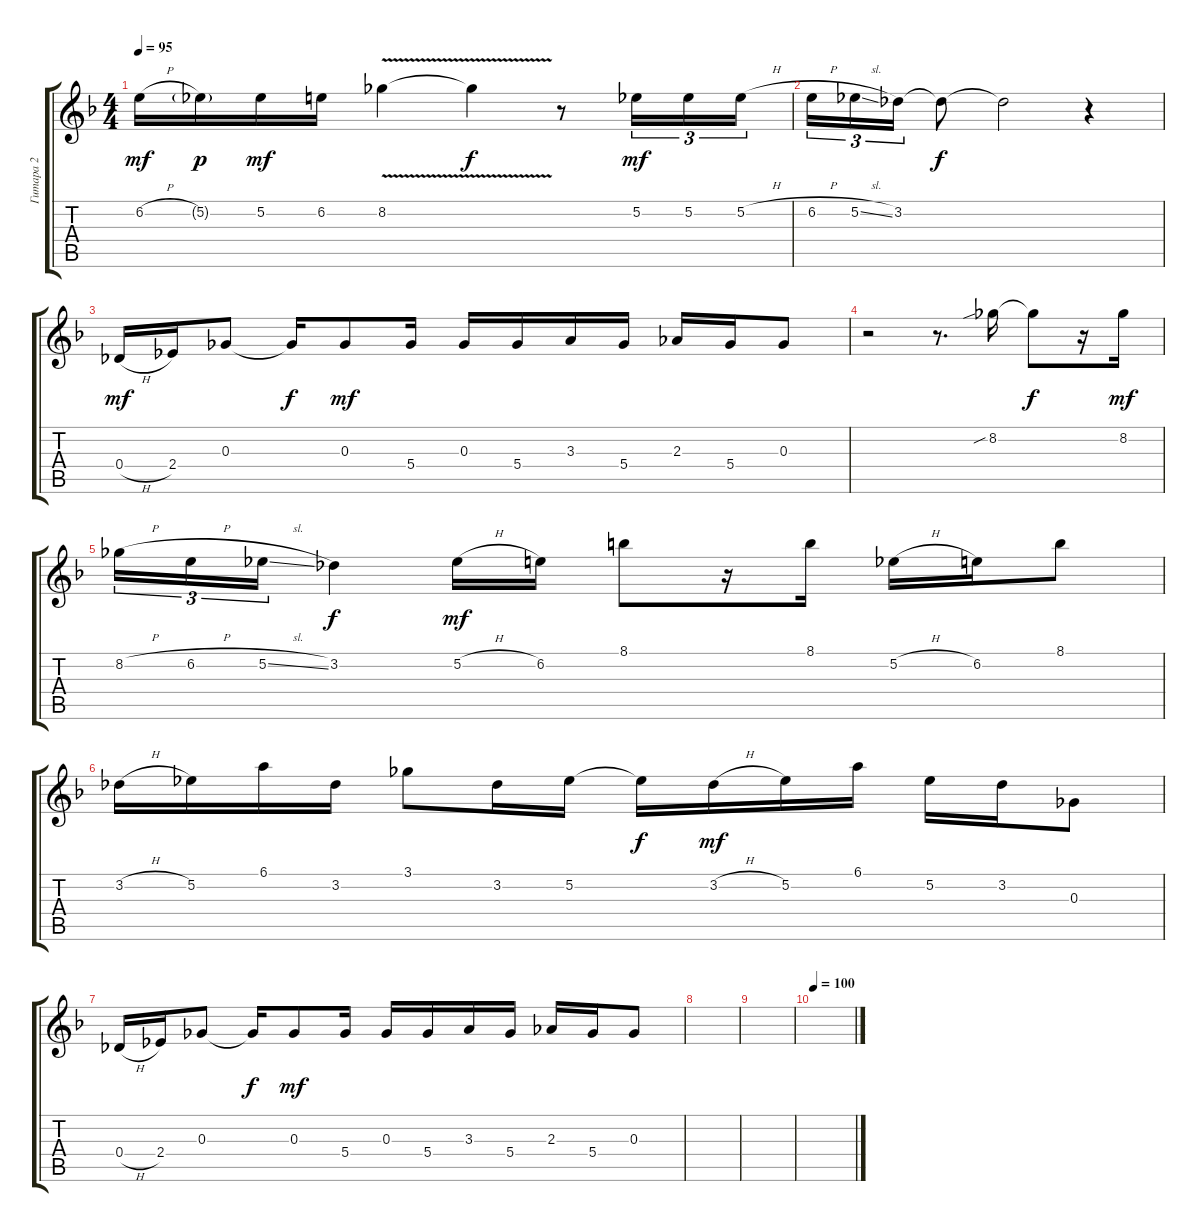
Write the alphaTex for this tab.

\track ("Гитара 2" "Гитара 2") {instrument distortionguitar}
\staff {score tabs}
\tuning (Eb4 Bb3 Gb3 Db3 Ab2 Eb2) {hide}
\ts (4 4)
\tempo 95
\clef g2
\ks dminor
6.2{h}.16{dy mf} 5.2{g}.16{dy p} 5.2.16{dy mf} 6.2.16 8.2{v}.4 8.2{t}.4{dy f} r.8 5.2.16{tu (3 2) dy mf} 5.2.16{tu (3 2)} 5.2{h}.16{tu (3 2)} |
6.2{h}.16{tu (3 2)} 5.2{sl}.16{tu (3 2)} 3.2.16{tu (3 2)} 3.2{t}.8{dy f} 3.2{t}.2 r.4 |
0.4{h}.16{dy mf} 2.4.16 0.3.8 0.3{t}.16{dy f} 0.3.8{dy mf} 5.4.16 0.3.16 5.4.16 3.3.16 5.4.16 2.3.16 5.4.16 0.3.8 |
r.2 r.8{d} 8.2{sib}.16 8.2{t}.8{dy f} r.16 8.2.16{dy mf} |
8.2{h}.16{tu (3 2)} 6.2{h}.16{tu (3 2)} 5.2{sl}.16{tu (3 2)} 3.2.4{dy f} 5.2{h}.16{dy mf} 6.2.16 8.1.8 r.16 8.1.16 5.2{h}.16 6.2.16 8.1.8 |
3.2{h}.16 5.2.16 6.1.16 3.2.16 3.1.8 3.2.16 5.2.16 5.2{t}.16{dy f} 3.2{h}.16{dy mf} 5.2.16 6.1.16 5.2.16 3.2.16 0.3.8 |
0.4{h}.16 2.4.16 0.3.8 0.3{t}.16{dy f} 0.3.8{dy mf} 5.4.16 0.3.16 5.4.16 3.3.16 5.4.16 2.3.16 5.4.16 0.3.8 |
|
|
\tempo 100
